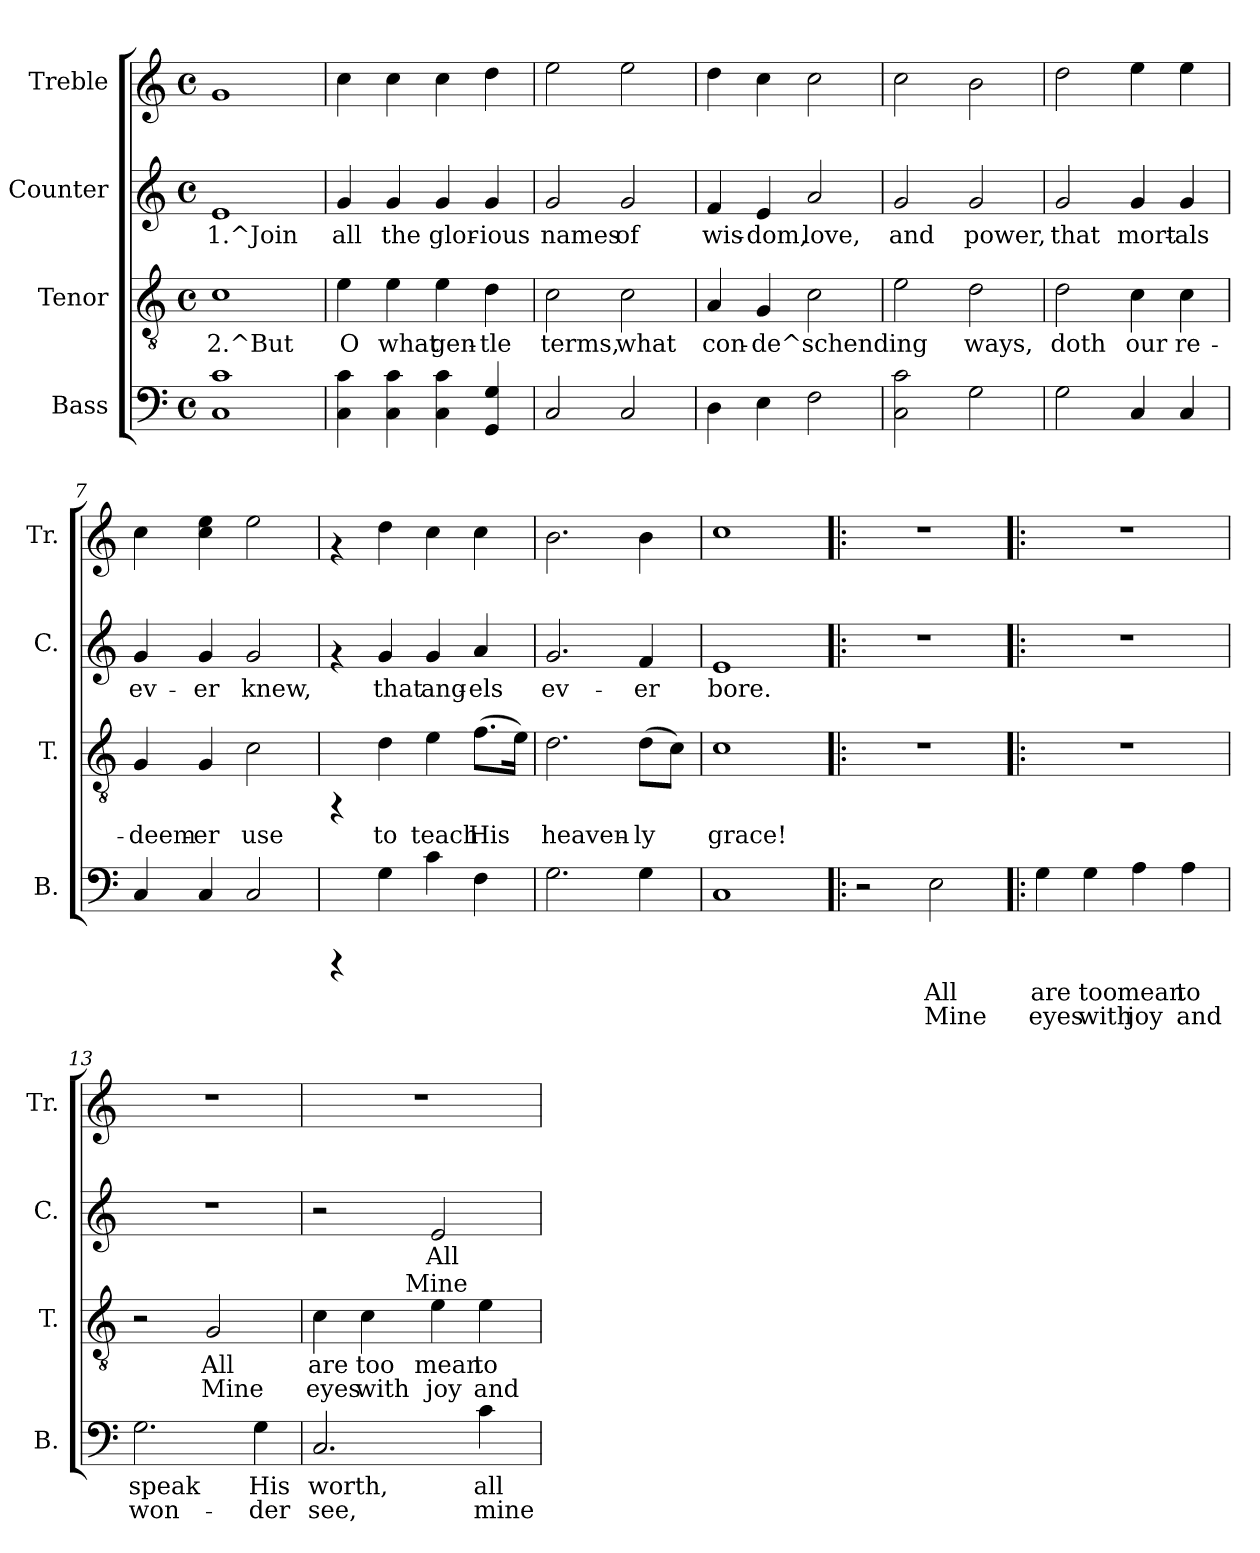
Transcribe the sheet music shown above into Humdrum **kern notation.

**kern	**text	**text	**kern	**text	**text	**kern	**text	**kern	**text
*part4	*part4	*part4	*part3	*part3	*part3	*part2	*part2	*part1	*part1
*staff4	*staff4	*staff4	*staff3	*staff3	*staff3	*staff2	*staff2	*staff1	*staff1
*I"Bass	*	*	*I"Tenor	*	*	*I"Counter	*	*I"Treble	*
*I'B.	*	*	*I'T.	*	*	*I'C.	*	*I'Tr.	*
!!LO:PB:g=z
*stria5	*	*	*stria5	*	*	*stria5	*	*stria5	*
*clefF4	*	*	*clefGv2	*	*	*clefG2	*	*clefG2	*
*k[]	*	*	*k[]	*	*	*k[]	*	*k[]	*
*C:	*	*	*C:	*	*	*C:	*	*C:	*
*M4/4	*	*	*M4/4	*	*	*M4/4	*	*M4/4	*
*met(c)	*	*	*met(c)	*	*	*met(c)	*	*met(c)	*
=1	=1	=1	=1	=1	=1	=1	=1	=1	=1
!	!LO:LY:b:cj	!	!	!LO:LY:b:rj	!	!	!LO:LY:b:rj	!	!LO:LY:b:cj
1c 1C	.	.	1c	2.^But	.	1e	1.^Join	1g	.
=2	=2	=2	=2	=2	=2	=2	=2	=2	=2
!	!LO:LY:b:cj	!	!	!LO:LY:b:rj	!	!	!LO:LY:b:rj	!	!LO:LY:b:cj
4c\ 4C\	.	.	4e\	O	.	4g/	all	4cc\	.
!	!LO:LY:b:cj	!	!	!LO:LY:b:rj	!	!	!LO:LY:b:rj	!	!LO:LY:b:cj
4c\ 4C\	.	.	4e\	what	.	4g/	the	4cc\	.
!	!LO:LY:b:cj	!	!	!LO:LY:b:rj	!	!	!LO:LY:b:rj	!	!LO:LY:b:cj
4c\ 4C\	.	.	4e\	gen-	.	4g/	glor-	4cc\	.
!	!LO:LY:b:cj	!	!	!LO:LY:b:rj	!	!	!LO:LY:b:rj	!	!LO:LY:b:cj
4G/ 4GG/	.	.	4d\	-tle	.	4g/	-ious	4dd\	.
=3	=3	=3	=3	=3	=3	=3	=3	=3	=3
!	!LO:LY:b:cj	!	!	!LO:LY:b:rj	!	!	!LO:LY:b:rj	!	!LO:LY:b:cj
2C/	.	.	2c\	terms,	.	2g/	names	2ee\	.
!	!LO:LY:b:cj	!	!	!LO:LY:b:rj	!	!	!LO:LY:b:rj	!	!LO:LY:b:cj
2C/	.	.	2c\	what	.	2g/	of	2ee\	.
=4	=4	=4	=4	=4	=4	=4	=4	=4	=4
!	!LO:LY:b:cj	!	!	!LO:LY:b:rj	!	!	!LO:LY:b:rj	!	!LO:LY:b:cj
4D\	.	.	4A/	con-	.	4f/	wis-	4dd\	.
!	!LO:LY:b:cj	!	!	!LO:LY:b:rj	!	!	!LO:LY:b:rj	!	!LO:LY:b:cj
4E\	.	.	4G/	-de^schend-	.	4e/	-dom,	4cc\	.
!	!LO:LY:b:cj	!	!	!LO:LY:b:rj	!	!	!LO:LY:b:rj	!	!LO:LY:b:cj
2F\	.	.	2c\	--	.	2a/	love,	2cc\	.
=5	=5	=5	=5	=5	=5	=5	=5	=5	=5
!	!LO:LY:b:cj	!	!	!LO:LY:b:rj	!	!	!LO:LY:b:rj	!	!LO:LY:b:cj
2c\ 2C\	.	.	2e\	-ing	.	2g/	and	2cc\	.
!	!LO:LY:b:cj	!	!	!LO:LY:b:rj	!	!	!LO:LY:b:rj	!	!LO:LY:b:cj
2G\	.	.	2d\	ways,	.	2g/	power,	2b\	.
=6	=6	=6	=6	=6	=6	=6	=6	=6	=6
!	!LO:LY:b:cj	!	!	!LO:LY:b:rj	!	!	!LO:LY:b:rj	!	!LO:LY:b:cj
2G\	.	.	2d\	doth	.	2g/	that	2dd\	.
!	!LO:LY:b:cj	!	!	!LO:LY:b:rj	!	!	!LO:LY:b:rj	!	!LO:LY:b:cj
4C/	.	.	4c\	our	.	4g/	mort-	4ee\	.
!	!LO:LY:b:cj	!	!	!LO:LY:b:rj	!	!	!LO:LY:b:rj	!	!LO:LY:b:cj
4C/	.	.	4c\	re-	.	4g/	-als	4ee\	.
=7	=7	=7	=7	=7	=7	=7	=7	=7	=7
!	!LO:LY:b:cj	!	!	!LO:LY:b:rj	!	!	!LO:LY:b:rj	!	!LO:LY:b:cj
4C/	.	.	4G/	-deem-	.	4g/	ev-	4cc\	.
!	!LO:LY:b:cj	!	!	!LO:LY:b:rj	!	!	!LO:LY:b:rj	!	!LO:LY:b:cj
4C/	.	.	4G/	-er	.	4g/	-er	4ee\ 4cc\	.
!	!LO:LY:b:cj	!	!	!LO:LY:b:rj	!	!	!LO:LY:b:rj	!	!LO:LY:b:cj
2C/	.	.	2c\	use	.	2g/	knew,	2ee\	.
!!LO:LB:g=z
=8	=8	=8	=8	=8	=8	=8	=8	=8	=8
4rCCC	.	.	4rFF	.	.	4rf	.	4rf	.
!	!LO:LY:b:cj	!	!	!LO:LY:b:rj	!	!	!LO:LY:b:rj	!	!LO:LY:b:cj
4G\	.	.	4d\	to	.	4g/	that	4dd\	.
!	!LO:LY:b:cj	!	!	!LO:LY:b:rj	!	!	!LO:LY:b:rj	!	!LO:LY:b:cj
4c\	.	.	4e\	teach	.	4g/	ang-	4cc\	.
!	!LO:LY:b:cj	!	!	!LO:LY:b:rj	!	!	!LO:LY:b:rj	!	!LO:LY:b:cj
4F\	.	.	(>8.f\L	His	.	4a/	-els	4cc\	.
!	!	!	!	!LO:LY:b:rj	!	!	!	!	!
.	.	.	16e\J)	.	.	.	.	.	.
=9	=9	=9	=9	=9	=9	=9	=9	=9	=9
!	!LO:LY:b:cj	!	!	!LO:LY:b:rj	!	!	!LO:LY:b:rj	!	!LO:LY:b:cj
2.G\	.	.	2.d\	heaven-	.	2.g/	ev-	2.b\	.
!	!LO:LY:b:cj	!	!	!LO:LY:b:rj	!	!	!LO:LY:b:rj	!	!LO:LY:b:cj
4G\	.	.	(>8d\L	-ly	.	4f/	-er	4b\	.
!	!	!	!	!LO:LY:b:rj	!	!	!	!	!
.	.	.	8c\J)	.	.	.	.	.	.
=10	=10	=10	=10	=10	=10	=10	=10	=10	=10
!	!LO:LY:b:cj	!	!	!LO:LY:b:rj	!	!	!LO:LY:b:rj	!	!LO:LY:b:cj
1C	.	.	1c	grace!	.	1e	bore.	1cc	.
=11!|:	=11!|:	=11!|:	=11!|:	=11!|:	=11!|:	=11!|:	=11!|:	=11!|:	=11!|:
2r	.	.	1r	.	.	1r	.	1r	.
!	!LO:LY:b:cj	!LO:LY:b:cj	!	!	!	!	!	!	!
2E\	All	Mine	.	.	.	.	.	.	.
=12!|:	=12!|:	=12!|:	=12!|:	=12!|:	=12!|:	=12!|:	=12!|:	=12!|:	=12!|:
!	!LO:LY:b:cj	!LO:LY:b:cj	!	!	!	!	!	!	!
4G\	are	eyes	1r	.	.	1r	.	1r	.
!	!LO:LY:b:cj	!LO:LY:b:cj	!	!	!	!	!	!	!
4G\	too	with	.	.	.	.	.	.	.
!	!LO:LY:b:cj	!LO:LY:b:cj	!	!	!	!	!	!	!
4A\	mean	joy	.	.	.	.	.	.	.
!	!LO:LY:b:cj	!LO:LY:b:cj	!	!	!	!	!	!	!
4A\	to	and	.	.	.	.	.	.	.
=13	=13	=13	=13	=13	=13	=13	=13	=13	=13
!	!LO:LY:b:cj	!LO:LY:b:cj	!	!	!	!	!	!	!
2.G\	speak	won-	2r	.	.	1r	.	1r	.
!	!	!	!	!LO:LY:b:rj	!LO:LY:b:rj	!	!	!	!
.	.	.	2G/	All	Mine	.	.	.	.
!	!LO:LY:b:cj	!LO:LY:b:cj	!	!	!	!	!	!	!
4G\	-His	der	.	.	.	.	.	.	.
=14	=14	=14	=14	=14	=14	=14	=14	=14	=14
!	!LO:LY:b:cj	!LO:LY:b:cj	!	!LO:LY:b:rj	!LO:LY:b:rj	!	!	!	!
*	*	*	*^	*	*	*	*	*	*
2.C/	worth,	see,	4c\	4ryy	are	eyes	2r	.	1r	.
!	!	!	!	!	!LO:LY:b:rj	!LO:LY:b:rj	!	!	!	!
.	.	.	4c\	8ryy	too	with	.	.	.	.
.	.	.	.	32ryy	.	.	.	.	.	.
!	!	!	!	!LO:TX:a:t=Mine	!	!	!	!	!	!
.	.	.	.	2ryy	.	.	.	.	.	.
!	!	!	!	!	!LO:LY:b:rj	!LO:LY:b:rj	!	!LO:LY:b:rj	!	!
.	.	.	4e\	.	mean	joy	2e/	All	.	.
!	!LO:LY:b:cj	!LO:LY:b:cj	!	!	!LO:LY:b:rj	!LO:LY:b:rj	!	!	!	!
4c\	all	mine	4e\	.	to	and	.	.	.	.
.	.	.	.	16.ryy	.	.	.	.	.	.
*	*	*	*v	*v	*	*	*	*	*	*
=	=	=	=	=	=	=	=	=	=
*-	*-	*-	*-	*-	*-	*-	*-	*-	*-
